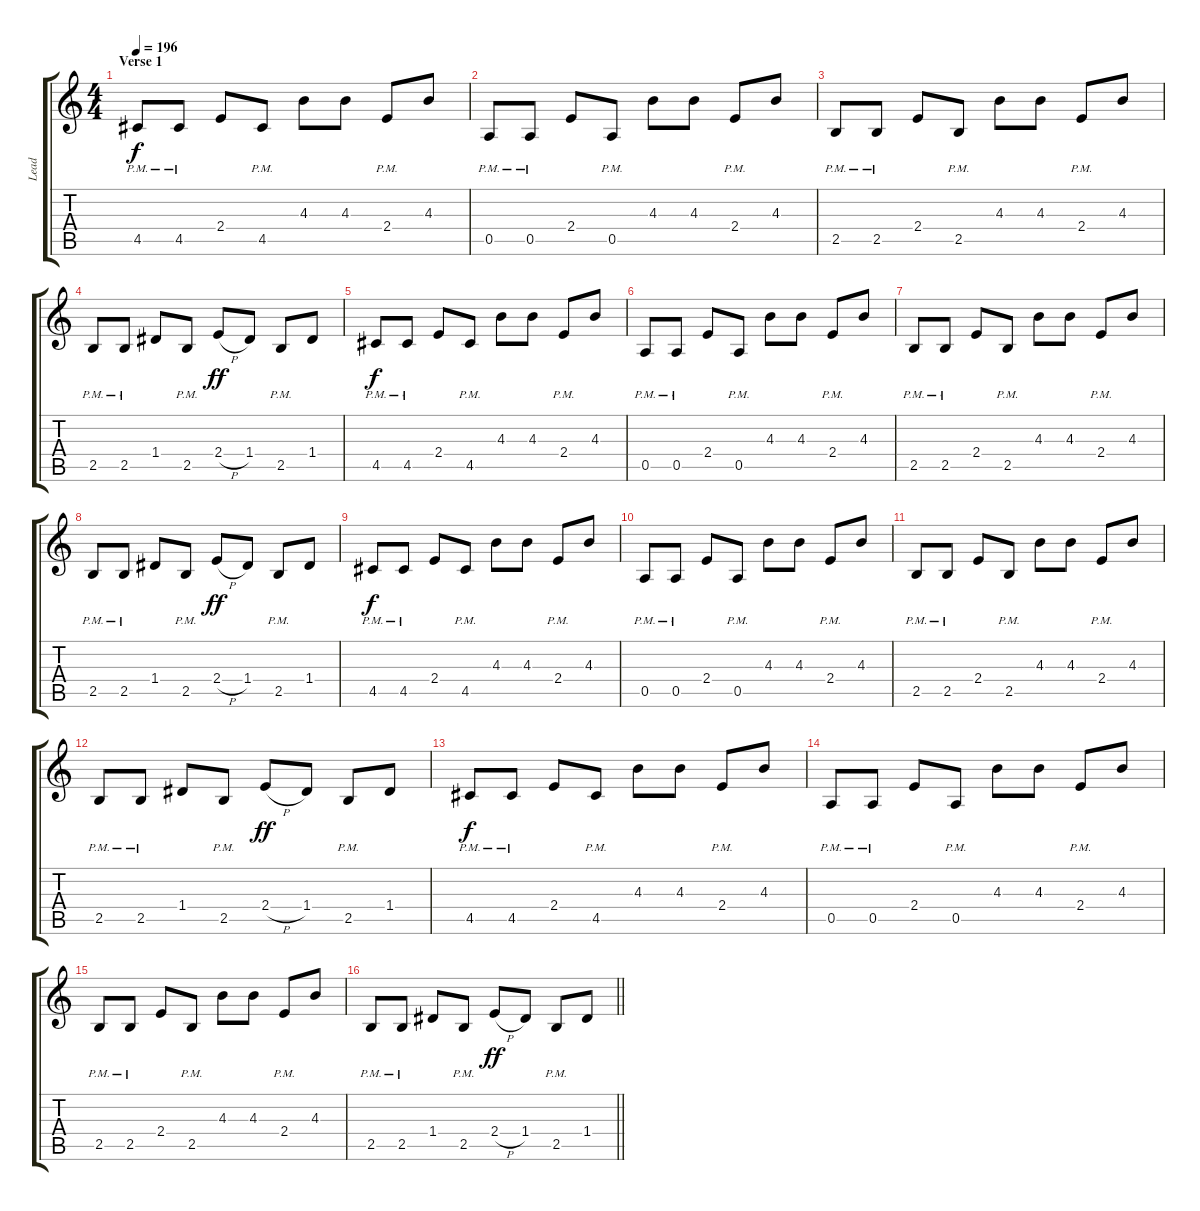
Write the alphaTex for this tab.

\track ("Lead" "Lead") {instrument distortionguitar}
\staff {score tabs}
\tuning (E4 B3 G3 D3 A2 E2) {hide}
\ts (4 4)
\section ("" "Verse 1")
\tempo 196
\clef g2
\ks c
4.5{pm}.8{dy f instrument overdrivenguitar} 4.5{pm}.8 2.4.8 4.5{pm}.8 4.3.8 4.3.8 2.4{pm}.8 4.3.8 |
0.5{pm}.8 0.5{pm}.8 2.4.8 0.5{pm}.8 4.3.8 4.3.8 2.4{pm}.8 4.3.8 |
2.5{pm}.8 2.5{pm}.8 2.4.8 2.5{pm}.8 4.3.8 4.3.8 2.4{pm}.8 4.3.8 |
2.5{pm}.8 2.5{pm}.8 1.4.8 2.5{pm}.8 2.4{h}.8{dy ff} 1.4.8 2.5{pm}.8 1.4.8 |
4.5{pm}.8{dy f instrument overdrivenguitar} 4.5{pm}.8 2.4.8 4.5{pm}.8 4.3.8 4.3.8 2.4{pm}.8 4.3.8 |
0.5{pm}.8 0.5{pm}.8 2.4.8 0.5{pm}.8 4.3.8 4.3.8 2.4{pm}.8 4.3.8 |
2.5{pm}.8 2.5{pm}.8 2.4.8 2.5{pm}.8 4.3.8 4.3.8 2.4{pm}.8 4.3.8 |
2.5{pm}.8 2.5{pm}.8 1.4.8 2.5{pm}.8 2.4{h}.8{dy ff} 1.4.8 2.5{pm}.8 1.4.8 |
4.5{pm}.8{dy f instrument overdrivenguitar} 4.5{pm}.8 2.4.8 4.5{pm}.8 4.3.8 4.3.8 2.4{pm}.8 4.3.8 |
0.5{pm}.8 0.5{pm}.8 2.4.8 0.5{pm}.8 4.3.8 4.3.8 2.4{pm}.8 4.3.8 |
2.5{pm}.8 2.5{pm}.8 2.4.8 2.5{pm}.8 4.3.8 4.3.8 2.4{pm}.8 4.3.8 |
2.5{pm}.8 2.5{pm}.8 1.4.8 2.5{pm}.8 2.4{h}.8{dy ff} 1.4.8 2.5{pm}.8 1.4.8 |
4.5{pm}.8{dy f instrument overdrivenguitar} 4.5{pm}.8 2.4.8 4.5{pm}.8 4.3.8 4.3.8 2.4{pm}.8 4.3.8 |
0.5{pm}.8 0.5{pm}.8 2.4.8 0.5{pm}.8 4.3.8 4.3.8 2.4{pm}.8 4.3.8 |
2.5{pm}.8 2.5{pm}.8 2.4.8 2.5{pm}.8 4.3.8 4.3.8 2.4{pm}.8 4.3.8 |
\barLineRight lightlight
2.5{pm}.8 2.5{pm}.8 1.4.8 2.5{pm}.8 2.4{h}.8{dy ff} 1.4.8 2.5{pm}.8 1.4.8
